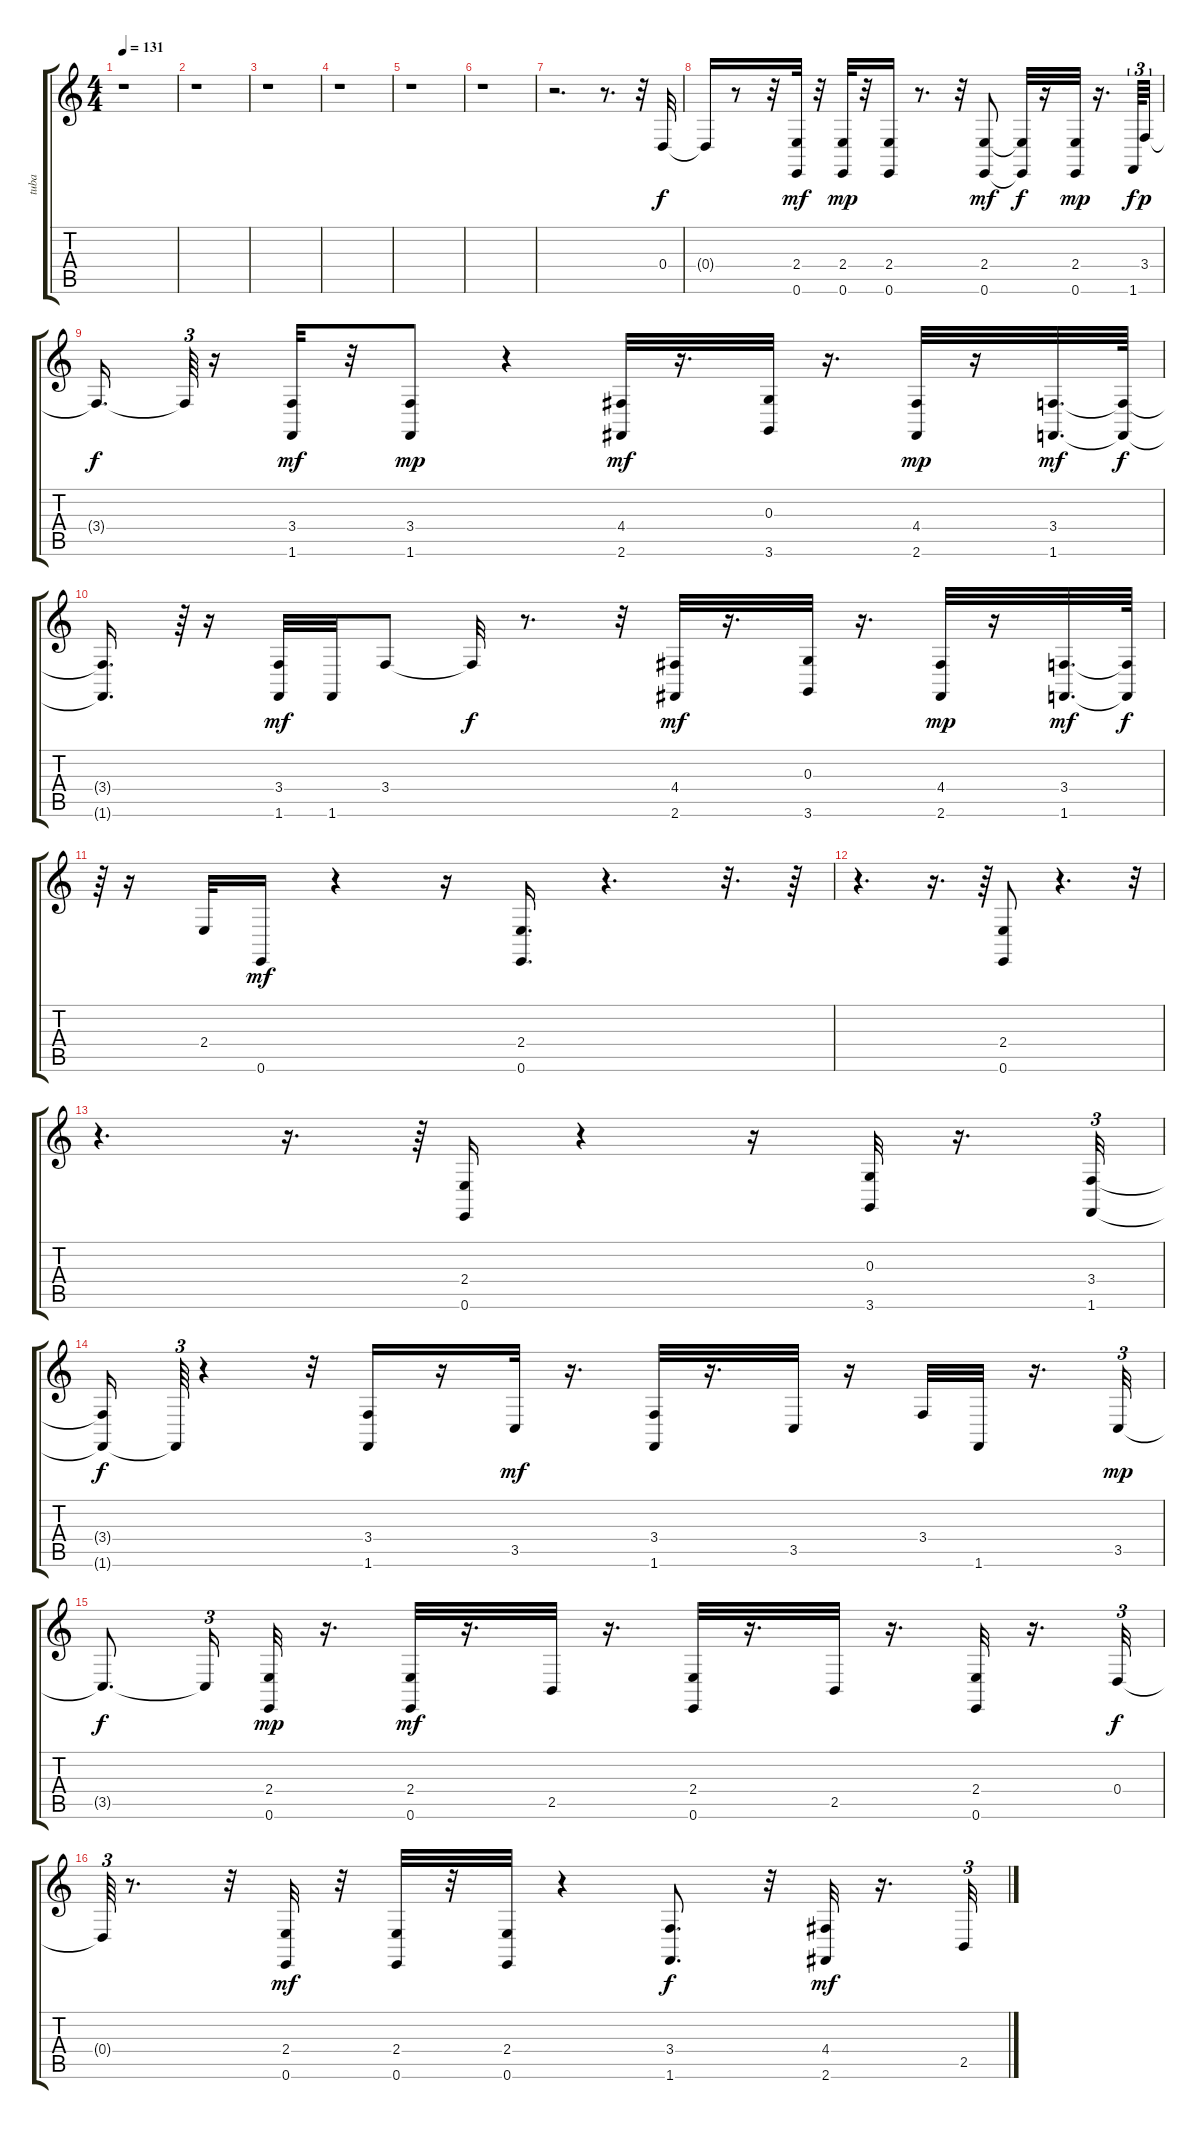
\track ("tuba" "tuba") {instrument tuba}
\staff {score tabs}
\tuning (E4 B3 G3 D3 A2 E2) {hide}
\ts (4 4)
\tempo 131
\clef g2
\ks c
r.1{dy f} |
r.1 |
r.1 |
r.1 |
r.1 |
r.1 |
r.2{d} r.8{d} r.32 0.4.32 |
0.4{t}.16 r.8 r.32 (2.4 0.6).32{dy mf} r.32 (2.4 0.6).32{dy mp} r.32 (2.4 0.6).16 r.8{d} r.32 (2.4 0.6).8{dy mf} (2.4{t} 0.6{t}).32{dy f} r.16 (2.4 0.6).32{dy mp} r.16{d} 1.6.64{tu (3 2) dy f} 3.4.32{tu (3 2) dy p} |
3.4{t}.16{d dy f} 3.4{t}.64{tu (3 2)} r.16 (3.4 1.6).32{dy mf} r.32 (3.4 1.6).8{dy mp} r.4 (4.4 2.6).32{dy mf} r.16{d} (0.3 3.6).32 r.16{d} (4.4 2.6).32{dy mp} r.16 (3.4 1.6).32{d dy mf} (3.4{t} 1.6{t}).64{dy f} |
(3.4{t} 1.6{t}).16{d} r.64{tu (3 2)} r.16 (3.4 1.6).32{dy mf} 1.6.32 3.4.8 3.4{t}.32{dy f} r.8{d} r.32 (4.4 2.6).32{dy mf} r.16{d} (0.3 3.6).32 r.16{d} (4.4 2.6).32{dy mp} r.16 (3.4 1.6).32{d dy mf} (3.4{t} 1.6{t}).64{dy f} |
r.64{tu (3 2)} r.16 2.4.32 0.6.16{dy mf} r.4 r.16 (2.4 0.6).16{d} r.4{d} r.32{d} r.64 |
r.4{d} r.16{d} r.64{tu (3 2)} (2.4 0.6).8 r.4{d} r.32{tu (3 2)} |
r.4{d} r.16{d} r.64{tu (3 2)} (2.4 0.6).16 r.4 r.16 (0.3 3.6).32 r.16{d} (3.4 1.6).32{tu (3 2)} |
(3.4{t} 1.6{t}).16{dy f} 1.6{t}.64{tu (3 2)} r.4 r.32 (3.4 1.6).16 r.16 3.5.32{dy mf} r.16{d} (3.4 1.6).32 r.16{d} 3.5.32 r.16 3.4.32 1.6.32 r.16{d} 3.5.32{tu (3 2) dy mp} |
3.5{t}.8{d dy f} 3.5{t}.16{tu (3 2)} (2.4 0.6).32{dy mp} r.16{d} (2.4 0.6).32{dy mf} r.16{d} 2.5.32 r.16{d} (2.4 0.6).32 r.16{d} 2.5.32 r.16{d} (2.4 0.6).32 r.16{d} 0.4.32{tu (3 2) dy f} |
0.4{t}.64{tu (3 2)} r.8{d} r.32 (2.4 0.6).32{dy mf} r.32 (2.4 0.6).32 r.32 (2.4 0.6).32 r.4 (3.4 1.6).8{d dy f} r.32 (4.4 2.6).32{dy mf} r.16{d} 2.5.32{tu (3 2)}
